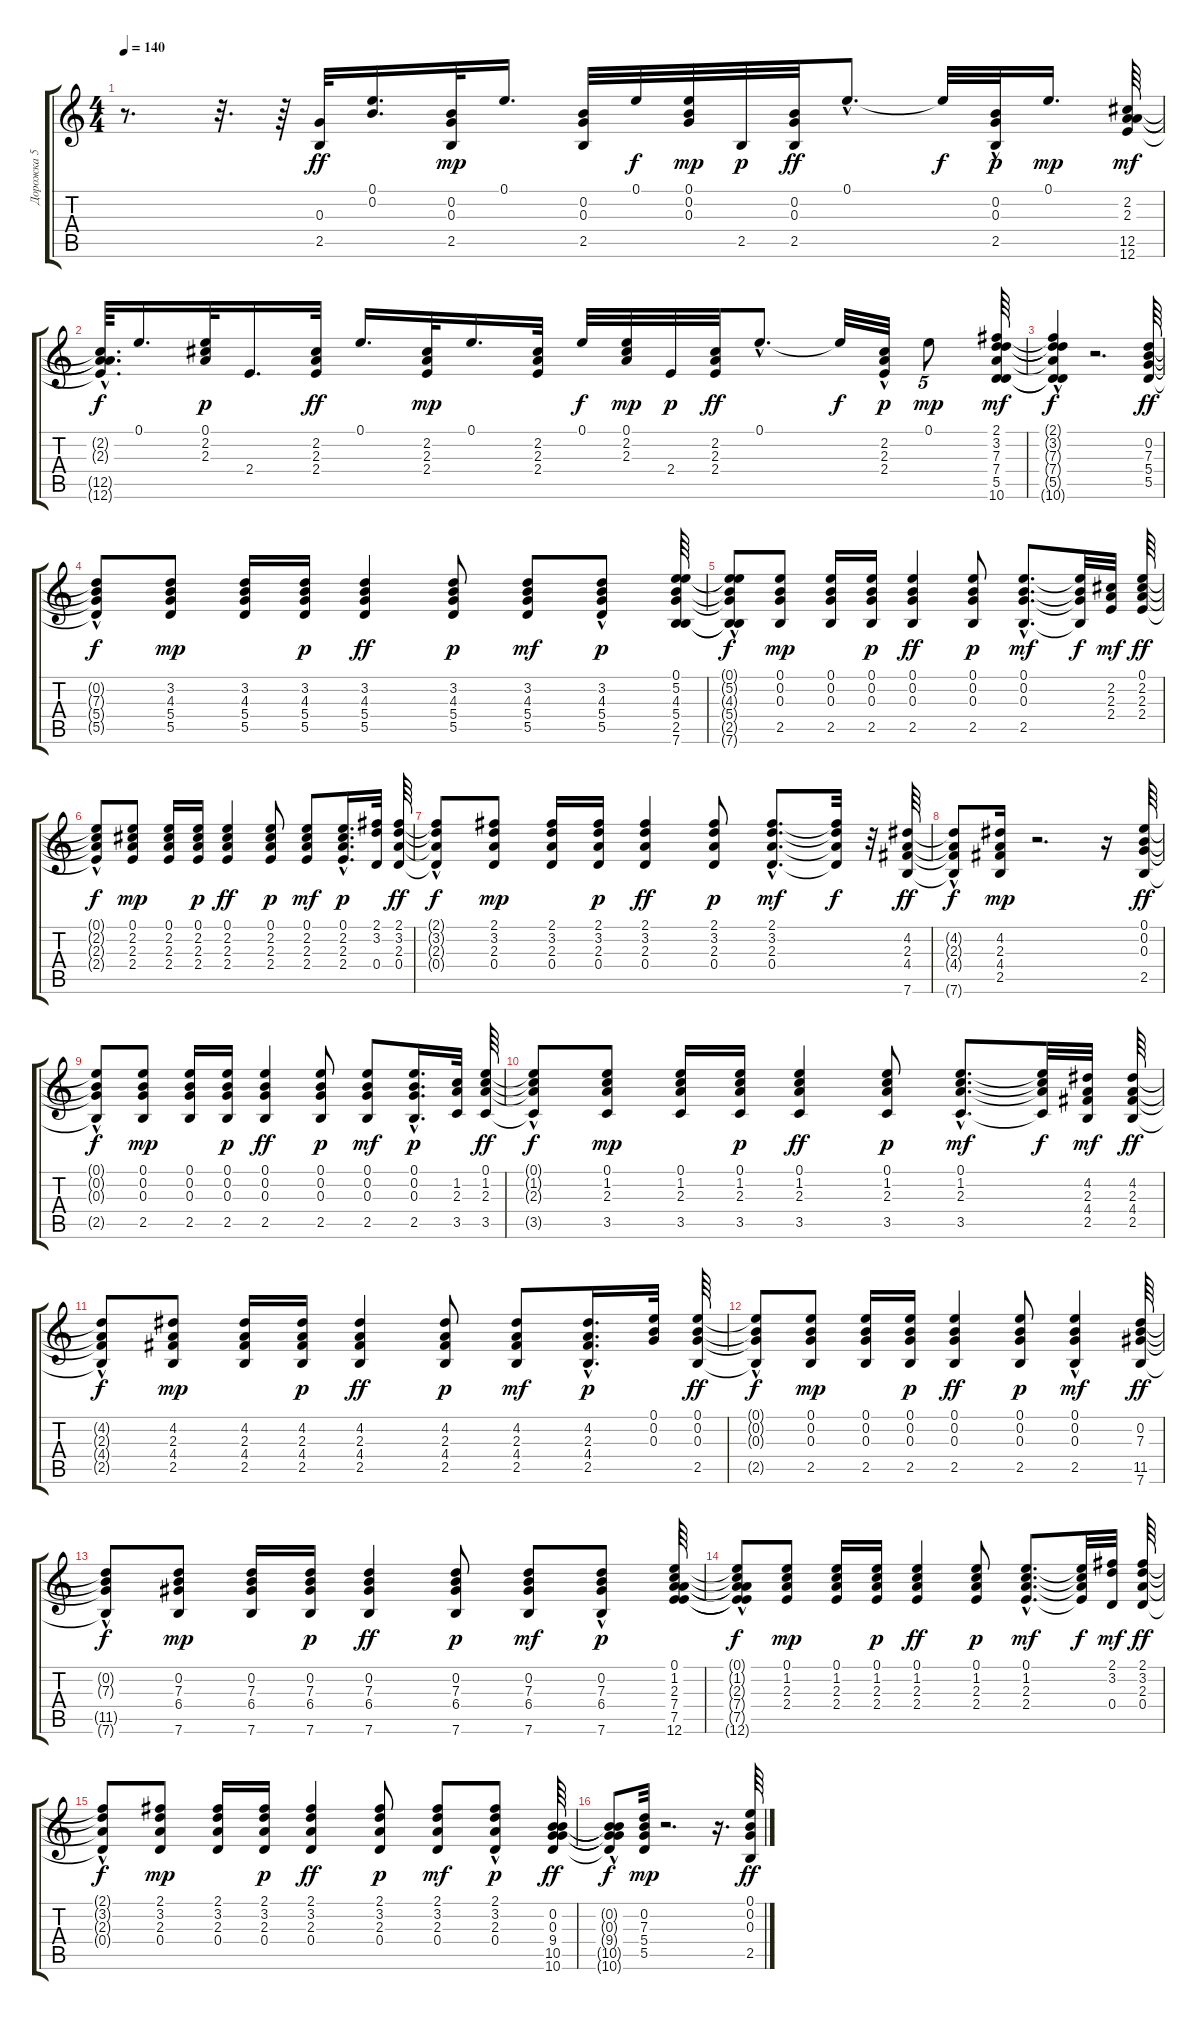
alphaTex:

\track ("Дорожка 5" "Дорожка 5") {instrument acousticguitarsteel}
\staff {score tabs}
\tuning (E4 B3 G3 D3 A2 E2) {hide}
\ts (4 4)
\tempo 140
\clef g2
\ks c
r.8{d dy mp} r.32{d} r.64 (0.3 2.5).32{dy ff} (0.1 0.2).16{d} (0.2 0.3 2.5).32{dy mp} 0.1.16{d} (0.2 0.3 2.5).32 0.1.32{dy f} (0.1 0.2 0.3).32{dy mp} 2.5.32{dy p} (0.2 0.3 2.5).32{dy ff} 0.1{hac}.8{d} 0.1{t}.32{dy f} (0.2{hac} 0.3{hac} 2.5{hac}).32{dy p} 0.1.16{d dy mp} (2.2 2.3 12.5 12.6).64{dy mf} |
(2.2{hac t} 2.3{hac t} 12.5{hac t} 12.6{hac t}).64{d dy f} 0.1.16{d} (0.1 2.2 2.3).32{dy p} 2.4.16{d} (2.2 2.3 2.4).32{dy ff} 0.1.16{d} (2.2 2.3 2.4).32{dy mp} 0.1.16{d} (2.2 2.3 2.4).32 0.1.32{dy f} (0.1 2.2 2.3).32{dy mp} 2.4.32{dy p} (2.2 2.3 2.4).32{dy ff} 0.1{hac}.8{d} 0.1{t}.32{dy f} (2.2{hac} 2.3 2.4{hac}).32{dy p} 0.1.8{tu (5 4) dy mp} (2.1 3.2 7.3 7.4 5.5 10.6).64{dy mf} |
(2.1{t} 3.2{t} 7.3{hac t} 7.4{hac t} 5.5{t} 10.6{hac t}).4{dy f} r.2{d} (0.2 7.3 5.4 5.5).64{dy ff} |
(0.2{hac t} 7.3{hac t} 5.4{hac t} 5.5{hac t}).8{dy f} (3.2 4.3 5.4 5.5).8{dy mp} (3.2 4.3 5.4 5.5).16 (3.2 4.3 5.4 5.5).16{dy p} (3.2 4.3 5.4 5.5).4{dy ff} (3.2 4.3 5.4 5.5).8{dy p} (3.2 4.3 5.4 5.5).8{dy mf} (3.2{hac} 4.3 5.4 5.5{hac}).8{dy p} (0.1 5.2 4.3 5.4 2.5 7.6).64 |
(0.1{t} 5.2{hac t} 4.3{hac t} 5.4{hac t} 2.5{t} 7.6{hac t}).8{dy f} (0.1 0.2 0.3 2.5).8{dy mp} (0.1 0.2 0.3 2.5).16 (0.1 0.2 0.3 2.5).16{dy p} (0.1 0.2 0.3 2.5).4{dy ff} (0.1 0.2 0.3 2.5).8{dy p} (0.1{hac} 0.2{hac} 0.3{hac} 2.5{hac}).8{d dy mf} (0.1{t} 0.2{t} 0.3{t} 2.5{t}).32{dy f} (2.2 2.3 2.4).32{dy mf} (0.1 2.2 2.3 2.4).64{dy ff} |
(0.1{hac t} 2.2{hac t} 2.3{hac t} 2.4{hac t}).8{dy f} (0.1 2.2 2.3 2.4).8{dy mp} (0.1 2.2 2.3 2.4).16 (0.1 2.2 2.3 2.4).16{dy p} (0.1 2.2 2.3 2.4).4{dy ff} (0.1 2.2 2.3 2.4).8{dy p} (0.1 2.2 2.3 2.4).8{dy mf} (0.1{hac} 2.2{hac} 2.3 2.4{hac}).16{d dy p} (2.1 3.2 0.4).32 (2.1 3.2 2.3 0.4).64{dy ff} |
(2.1{hac t} 3.2{hac t} 2.3{hac t} 0.4{hac t}).8{dy f} (2.1 3.2 2.3 0.4).8{dy mp} (2.1 3.2 2.3 0.4).16 (2.1 3.2 2.3 0.4).16{dy p} (2.1 3.2 2.3 0.4).4{dy ff} (2.1 3.2 2.3 0.4).8{dy p} (2.1{hac} 3.2{hac} 2.3{hac} 0.4{hac}).8{d dy mf} (2.1{t} 3.2{t} 2.3{t} 0.4{t}).32{dy f} r.32 (4.2 2.3 4.4 7.6).64{dy ff} |
(4.2{t} 2.3{t} 4.4{hac t} 7.6{hac t}).8{dy f} (4.2 2.3 4.4 2.5).16{dy mp} r.2{d} r.16 (0.1 0.2 0.3 2.5).64{dy ff} |
(0.1{hac t} 0.2{hac t} 0.3{hac t} 2.5{hac t}).8{dy f} (0.1 0.2 0.3 2.5).8{dy mp} (0.1 0.2 0.3 2.5).16 (0.1 0.2 0.3 2.5).16{dy p} (0.1 0.2 0.3 2.5).4{dy ff} (0.1 0.2 0.3 2.5).8{dy p} (0.1 0.2 0.3 2.5).8{dy mf} (0.1 0.2{hac} 0.3{hac} 2.5{hac}).16{d dy p} (1.2 2.3 3.5).32 (0.1 1.2 2.3 3.5).64{dy ff} |
(0.1{hac t} 1.2{hac t} 2.3{hac t} 3.5{hac t}).8{dy f} (0.1 1.2 2.3 3.5).8{dy mp} (0.1 1.2 2.3 3.5).16 (0.1 1.2 2.3 3.5).16{dy p} (0.1 1.2 2.3 3.5).4{dy ff} (0.1 1.2 2.3 3.5).8{dy p} (0.1{hac} 1.2{hac} 2.3{hac} 3.5{hac}).8{d dy mf} (0.1{t} 1.2{t} 2.3{t} 3.5{t}).32{dy f} (4.2 2.3 4.4 2.5).32{dy mf} (4.2 2.3 4.4 2.5).64{dy ff} |
(4.2{hac t} 2.3{hac t} 4.4{hac t} 2.5{hac t}).8{dy f} (4.2 2.3 4.4 2.5).8{dy mp} (4.2 2.3 4.4 2.5).16 (4.2 2.3 4.4 2.5).16{dy p} (4.2 2.3 4.4 2.5).4{dy ff} (4.2 2.3 4.4 2.5).8{dy p} (4.2 2.3 4.4 2.5).8{dy mf} (4.2{hac} 2.3{hac} 4.4{hac} 2.5).16{d dy p} (0.1 0.2 0.3).32 (0.1 0.2 0.3 2.5).64{dy ff} |
(0.1{hac t} 0.2{hac t} 0.3{hac t} 2.5{hac t}).8{dy f} (0.1 0.2 0.3 2.5).8{dy mp} (0.1 0.2 0.3 2.5).16 (0.1 0.2 0.3 2.5).16{dy p} (0.1 0.2 0.3 2.5).4{dy ff} (0.1 0.2 0.3 2.5).8{dy p} (0.1{hac} 0.2 0.3{hac} 2.5).4{dy mf} (0.2 7.3 11.5 7.6).64{dy ff} |
(0.2{hac t} 7.3{hac t} 11.5{hac t} 7.6{hac t}).8{dy f} (0.2 7.3 6.4 7.6).8{dy mp} (0.2 7.3 6.4 7.6).16 (0.2 7.3 6.4 7.6).16{dy p} (0.2 7.3 6.4 7.6).4{dy ff} (0.2 7.3 6.4 7.6).8{dy p} (0.2 7.3 6.4 7.6).8{dy mf} (0.2 7.3 6.4{hac} 7.6{hac}).8{dy p} (0.1 1.2 2.3 7.4 7.5 12.6).64 |
(0.1{t} 1.2{t} 2.3{t} 7.4{hac t} 7.5{t} 12.6{hac t}).8{dy f} (0.1 1.2 2.3 2.4).8{dy mp} (0.1 1.2 2.3 2.4).16 (0.1 1.2 2.3 2.4).16{dy p} (0.1 1.2 2.3 2.4).4{dy ff} (0.1 1.2 2.3 2.4).8{dy p} (0.1{hac} 1.2{hac} 2.3{hac} 2.4{hac}).8{d dy mf} (0.1{t} 1.2{t} 2.3{t} 2.4{t}).32{dy f} (2.1 3.2 0.4).32{dy mf} (2.1 3.2 2.3 0.4).64{dy ff} |
(2.1{hac t} 3.2{hac t} 2.3{hac t} 0.4{hac t}).8{dy f} (2.1 3.2 2.3 0.4).8{dy mp} (2.1 3.2 2.3 0.4).16 (2.1 3.2 2.3 0.4).16{dy p} (2.1 3.2 2.3 0.4).4{dy ff} (2.1 3.2 2.3 0.4).8{dy p} (2.1 3.2 2.3 0.4).8{dy mf} (2.1{hac} 3.2{hac} 2.3{hac} 0.4).8{dy p} (0.2 0.3 9.4 10.5 10.6).64{dy ff} |
(0.2{t} 0.3{t} 9.4{hac t} 10.5{hac t} 10.6{hac t}).8{dy f} (0.2 7.3 5.4 5.5).32{dy mp} r.2{d} r.16{d} (0.1 0.2 0.3 2.5).64{dy ff}
